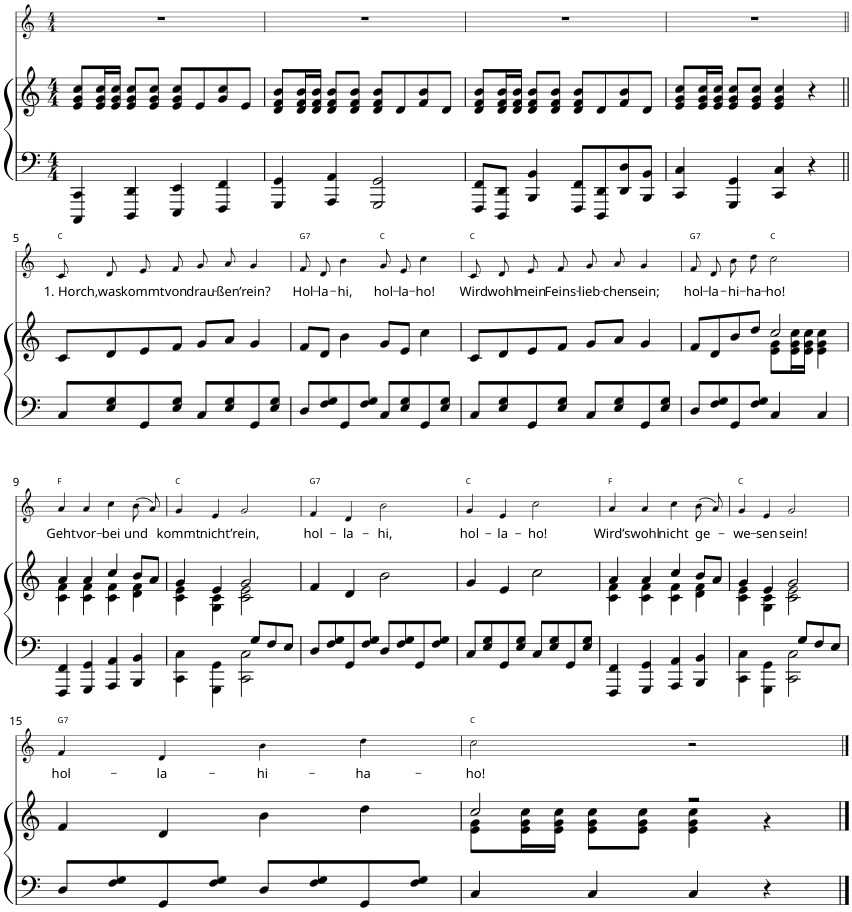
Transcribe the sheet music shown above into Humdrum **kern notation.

**kern	**kern	**kern	**text	**harte
*part2	*part2	*part1	*part1	*part1
*staff3	*staff2	*staff1	*staff1	*
*I"Piano	*	*I"Voice	*	*
*I'Pno	*	*	*	*
*	*	*stria5	*	*
*clefF4	*clefG2	*clefG2	*	*
*k[]	*k[]	*k[]	*	*
*C:	*C:	*C:	*	*
*M4/4	*M4/4	*M4/4	*	*
=1	=1	=1	=1	=1
4CCC/ 4CC/	8e/ 8g/ 8cc/L	1r	.	.
.	16e/ 16g/ 16cc/L	.	.	.
.	16e/ 16g/ 16cc/JJ	.	.	.
4DDD/ 4DD/	8e/ 8g/ 8cc/L	.	.	.
.	8e/ 8g/ 8cc/J	.	.	.
4EEE/ 4EE/	8e/ 8g/ 8cc/L	.	.	.
.	8e/	.	.	.
4FFF/ 4FF/	8g/ 8cc/	.	.	.
.	8e/J	.	.	.
=2	=2	=2	=2	=2
4GGG/ 4GG/	8d/ 8f/ 8b/L	1r	.	.
.	16d/ 16f/ 16b/L	.	.	.
.	16d/ 16f/ 16b/JJ	.	.	.
4AAA/ 4AA/	8d/ 8f/ 8b/L	.	.	.
.	8d/ 8f/ 8b/J	.	.	.
2GGG/ 2GG/	8d/ 8f/ 8b/L	.	.	.
.	8d/	.	.	.
.	8f/ 8b/	.	.	.
.	8d/J	.	.	.
=3	=3	=3	=3	=3
8FFF/ 8FF/L	8d/ 8f/ 8b/L	1r	.	.
8DDD/ 8DD/J	16d/ 16f/ 16b/L	.	.	.
.	16d/ 16f/ 16b/JJ	.	.	.
4BBB/ 4BB/	8d/ 8f/ 8b/L	.	.	.
.	8d/ 8f/ 8b/J	.	.	.
8FFF/ 8FF/L	8d/ 8f/ 8b/L	.	.	.
8DDD/ 8DD/	8d/	.	.	.
8DD/ 8D/	8f/ 8b/	.	.	.
8BBB/ 8BB/J	8d/J	.	.	.
=4	=4	=4	=4	=4
4CC/ 4C/	8e/ 8g/ 8cc/L	1r	.	.
.	16e/ 16g/ 16cc/L	.	.	.
.	16e/ 16g/ 16cc/JJ	.	.	.
4GGG/ 4GG/	8e/ 8g/ 8cc/L	.	.	.
.	8e/ 8g/ 8cc/J	.	.	.
4CC/ 4C/	4e/ 4g/ 4cc/	.	.	.
4r	4r	.	.	.
!!LO:LB:g=z
=5||	=5||	=5||	=5||	=5||
!	!	!	!LO:LY:b	!
8C/L	8c/L	8c/L	1. Horch,	C:maj
!	!	!	!LO:LY:b	!
8E/ 8G/	8d/	8d/J	was	.
!	!	!	!LO:LY:b	!
8GG/	8e/	8e/L	kommt	.
!	!	!	!LO:LY:b	!
8E/ 8G/J	8f/J	8f/J	von	.
!	!	!	!LO:LY:b	!
8C/L	8g/L	8g/L	drau-	.
!	!	!	!LO:LY:b	!
8E/ 8G/	8a/J	8a/J	-ßen	.
!	!	!	!LO:LY:b	!
8GG/	4g/	4g/	’rein?	.
8E/ 8G/J	.	.	.	.
=6	=6	=6	=6	=6
!	!	!	!LO:LY:b	!LO:H:kt=7
8D/L	8f/L	8f/L	Hol-	G:7
!	!	!	!LO:LY:b	!
8F/ 8G/	8d/J	8d/J	-la-	.
!	!	!	!LO:LY:b	!
8GG/	4b\	4b\	-hi,	.
8F/ 8G/J	.	.	.	.
!	!	!	!LO:LY:b	!
8C/L	8g/L	8g/L	hol-	C:maj
!	!	!	!LO:LY:b	!
8E/ 8G/	8e/J	8e/J	-la-	.
!	!	!	!LO:LY:b	!
8GG/	4cc\	4cc\	-ho!	.
8E/ 8G/J	.	.	.	.
=7	=7	=7	=7	=7
!	!	!	!LO:LY:b	!
8C/L	8c/L	8c/L	Wird	C:maj
!	!	!	!LO:LY:b	!
8E/ 8G/	8d/	8d/J	wohl	.
!	!	!	!LO:LY:b	!
8GG/	8e/	8e/L	mein	.
!	!	!	!LO:LY:b	!
8E/ 8G/J	8f/J	8f/J	Feins-	.
!	!	!	!LO:LY:b	!
8C/L	8g/L	8g/L	-lieb-	.
!	!	!	!LO:LY:b	!
8E/ 8G/	8a/J	8a/J	-chen	.
!	!	!	!LO:LY:b	!
8GG/	4g/	4g/	sein;	.
8E/ 8G/J	.	.	.	.
=8	=8	=8	=8	=8
*	*^	*	*	*
!	!	!	!	!LO:LY:b	!LO:H:kt=7
8D/L	8f/L	2ryy	8f/L	hol-	G:7
!	!	!	!	!LO:LY:b	!
8F/ 8G/	8d/	.	8d/J	-la-	.
!	!	!	!	!LO:LY:b	!
8GG/	8b/	.	8b\L	-hi-	.
!	!	!	!	!LO:LY:b	!
8F/ 8G/J	8dd/J	.	8dd\J	-ha-	.
!	!	!	!	!LO:LY:b	!
4C/	2cc/	8e\ 8g\L	2cc\	-ho!	C:maj
.	.	16e\ 16g\ 16cc\L	.	.	.
.	.	16e\ 16g\ 16cc\JJ	.	.	.
4C/	.	4e\ 4g\ 4cc\	.	.	.
!!LO:LB:g=z
=9	=9	=9	=9	=9	=9
!	!	!	!	!LO:LY:b	!
4FFF/ 4FF/	4a/	4c\ 4f\	4a/	Geht	F:maj
!	!	!	!	!LO:LY:b	!
4GGG/ 4GG/	4a/	4c\ 4f\	4a/	vor-	.
!	!	!	!	!LO:LY:b	!
4AAA/ 4AA/	4cc/	4c\ 4f\	4cc\	-bei	.
!	!	!	!	!LO:LY:b	!
4BBB/ 4BB/	8b/L	4d\ 4f\	(8b/L	und	.
.	8a/J	.	8a/J)	.	.
=10	=10	=10	=10	=10	=10
*^	*	*	*	*	*
!	!	!	!	!	!LO:LY:b	!
2ryy	4CC\ 4C\	4g/	4c\ 4e\	4g/	kommt	C:maj
!	!	!	!	!	!LO:LY:b	!
.	4GGG\ 4GG\	4e/	4G\ 4c\	4e/	nicht	.
!	!	!	!	!	!LO:LY:b	!
8ryy	2CC\ 2C\	2g/	2c\ 2e\	2g/	’rein,	.
8G/L	.	.	.	.	.	.
8F/	.	.	.	.	.	.
8E/J	.	.	.	.	.	.
*v	*v	*	*	*	*	*
*	*v	*v	*	*	*
=11	=11	=11	=11	=11
!	!	!	!LO:LY:b	!LO:H:kt=7
8D/L	4f/	4f/	hol-	G:7
8F/ 8G/	.	.	.	.
!	!	!	!LO:LY:b	!
8GG/	4d/	4d/	-la-	.
8F/ 8G/J	.	.	.	.
!	!	!	!LO:LY:b	!
8D/L	2b\	2b\	-hi,	.
8F/ 8G/	.	.	.	.
8GG/	.	.	.	.
8F/ 8G/J	.	.	.	.
=12	=12	=12	=12	=12
!	!	!	!LO:LY:b	!
8C/L	4g/	4g/	hol-	C:maj
8E/ 8G/	.	.	.	.
!	!	!	!LO:LY:b	!
8GG/	4e/	4e/	-la-	.
8E/ 8G/J	.	.	.	.
!	!	!	!LO:LY:b	!
8C/L	2cc\	2cc\	-ho!	.
8E/ 8G/	.	.	.	.
8GG/	.	.	.	.
8E/ 8G/J	.	.	.	.
=13	=13	=13	=13	=13
*	*^	*	*	*
!	!	!	!	!LO:LY:b	!
4FFF/ 4FF/	4a/	4c\ 4f\	4a/	Wird’s	F:maj
!	!	!	!	!LO:LY:b	!
4GGG/ 4GG/	4a/	4c\ 4f\	4a/	wohl	.
!	!	!	!	!LO:LY:b	!
4AAA/ 4AA/	4cc/	4c\ 4f\	4cc\	nicht	.
!	!	!	!	!LO:LY:b	!
4BBB/ 4BB/	8b/L	4d\ 4f\	(8b/L	ge-	.
.	8a/J	.	8a/J)	.	.
=14	=14	=14	=14	=14	=14
*^	*	*	*	*	*
!	!	!	!	!	!LO:LY:b	!
2ryy	4CC\ 4C\	4g/	4c\ 4e\	4g/	-we-	C:maj
!	!	!	!	!	!LO:LY:b	!
.	4GGG\ 4GG\	4e/	4G\ 4c\	4e/	-sen	.
!	!	!	!	!	!LO:LY:b	!
8ryy	2CC\ 2C\	2g/	2c\ 2e\	2g/	sein!	.
8G/L	.	.	.	.	.	.
8F/	.	.	.	.	.	.
8E/J	.	.	.	.	.	.
*v	*v	*	*	*	*	*
*	*v	*v	*	*	*
!!LO:LB:g=z
=15	=15	=15	=15	=15
!	!	!	!LO:LY:b	!LO:H:kt=7
8D/L	4f/	4f/	hol-	G:7
8F/ 8G/	.	.	.	.
!	!	!	!LO:LY:b	!
8GG/	4d/	4d/	-la-	.
8F/ 8G/J	.	.	.	.
!	!	!	!LO:LY:b	!
8D/L	4b\	4b\	-hi-	.
8F/ 8G/	.	.	.	.
!	!	!	!LO:LY:b	!
8GG/	4dd\	4dd\	-ha-	.
8F/ 8G/J	.	.	.	.
=16	=16	=16	=16	=16
*	*^	*	*	*
!	!	!	!	!LO:LY:b	!
4C/	2cc/	8e\ 8g\L	2cc\	-ho!	C:maj
.	.	16e\ 16g\ 16cc\L	.	.	.
.	.	16e\ 16g\ 16cc\JJ	.	.	.
4C/	.	8e\ 8g\ 8cc\L	.	.	.
.	.	8e\ 8g\ 8cc\J	.	.	.
4C/	2r	4e\ 4g\ 4cc\	2r	.	.
4r	.	4r	.	.	.
*	*v	*v	*	*	*
==	==	==	==	==
*-	*-	*-	*-	*-
